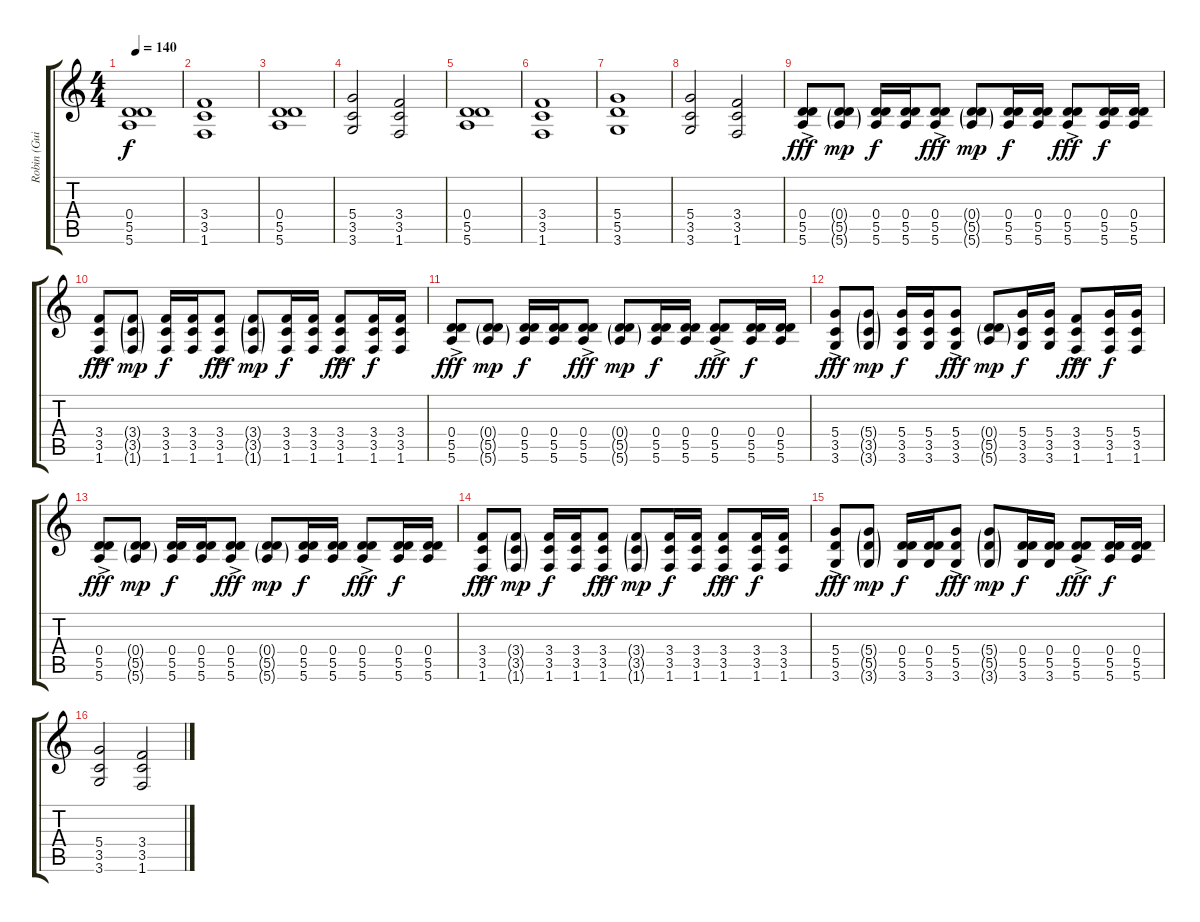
\track ("Robin (Guitar)" "Robin (Gui") {instrument distortionguitar}
\staff {score tabs}
\tuning (E4 B3 G3 D3 A2 E2) {hide}
\ts (4 4)
\tempo 140
\clef g2
\ks c
(0.4 5.5 5.6).1{dy f} |
(3.4 3.5 1.6).1 |
(0.4 5.5 5.6).1 |
(5.4 3.5 3.6).2 (3.4 3.5 1.6).2 |
(0.4 5.5 5.6).1 |
(3.4 3.5 1.6).1 |
(5.4 5.5 3.6).1 |
(5.4 3.5 3.6).2 (3.4 3.5 1.6).2 |
(0.4{ac} 5.5{ac} 5.6{ac}).8{dy fff} (0.4{g} 5.5{g} 5.6{g}).8{dy mp} (0.4 5.5 5.6).16{dy f} (0.4 5.5 5.6).16 (0.4{ac} 5.5{ac} 5.6{ac}).8{dy fff} (0.4{g} 5.5{g} 5.6{g}).8{dy mp} (0.4 5.5 5.6).16{dy f} (0.4 5.5 5.6).16 (0.4{ac} 5.5{ac} 5.6{ac}).8{dy fff} (0.4 5.5 5.6).16{dy f} (0.4 5.5 5.6).16 |
(3.4{ac} 3.5{ac} 1.6{ac}).8{dy fff} (3.4{g} 3.5{g} 1.6{g}).8{dy mp} (3.4 3.5 1.6).16{dy f} (3.4 3.5 1.6).16 (3.4{ac} 3.5{ac} 1.6{ac}).8{dy fff} (3.4{g} 3.5{g} 1.6{g}).8{dy mp} (3.4 3.5 1.6).16{dy f} (3.4 3.5 1.6).16 (3.4{ac} 3.5{ac} 1.6{ac}).8{dy fff} (3.4 3.5 1.6).16{dy f} (3.4 3.5 1.6).16 |
(0.4{ac} 5.5{ac} 5.6{ac}).8{dy fff} (0.4{g} 5.5{g} 5.6{g}).8{dy mp} (0.4 5.5 5.6).16{dy f} (0.4 5.5 5.6).16 (0.4{ac} 5.5{ac} 5.6{ac}).8{dy fff} (0.4{g} 5.5{g} 5.6{g}).8{dy mp} (0.4 5.5 5.6).16{dy f} (0.4 5.5 5.6).16 (0.4{ac} 5.5{ac} 5.6{ac}).8{dy fff} (0.4 5.5 5.6).16{dy f} (0.4 5.5 5.6).16 |
(5.4{ac} 3.5{ac} 3.6{ac}).8{dy fff} (5.4{g} 3.5{g} 3.6{g}).8{dy mp} (5.4 3.5 3.6).16{dy f} (5.4 3.5 3.6).16 (5.4{ac} 3.5{ac} 3.6{ac}).8{dy fff} (0.4{g} 5.5{g} 5.6{g}).8{dy mp} (5.4 3.5 3.6).16{dy f} (5.4 3.5 3.6).16 (3.4{ac} 3.5{ac} 1.6{ac}).8{dy fff} (5.4 3.5 1.6).16{dy f} (5.4 3.5 1.6).16 |
(0.4{ac} 5.5{ac} 5.6{ac}).8{dy fff} (0.4{g} 5.5{g} 5.6{g}).8{dy mp} (0.4 5.5 5.6).16{dy f} (0.4 5.5 5.6).16 (0.4{ac} 5.5{ac} 5.6{ac}).8{dy fff} (0.4{g} 5.5{g} 5.6{g}).8{dy mp} (0.4 5.5 5.6).16{dy f} (0.4 5.5 5.6).16 (0.4{ac} 5.5{ac} 5.6{ac}).8{dy fff} (0.4 5.5 5.6).16{dy f} (0.4 5.5 5.6).16 |
(3.4{ac} 3.5{ac} 1.6{ac}).8{dy fff} (3.4{g} 3.5{g} 1.6{g}).8{dy mp} (3.4 3.5 1.6).16{dy f} (3.4 3.5 1.6).16 (3.4{ac} 3.5{ac} 1.6{ac}).8{dy fff} (3.4{g} 3.5{g} 1.6{g}).8{dy mp} (3.4 3.5 1.6).16{dy f} (3.4 3.5 1.6).16 (3.4{ac} 3.5{ac} 1.6{ac}).8{dy fff} (3.4 3.5 1.6).16{dy f} (3.4 3.5 1.6).16 |
(5.4{ac} 5.5{ac} 3.6{ac}).8{dy fff} (5.4{g} 5.5{g} 3.6{g}).8{dy mp} (0.4 5.5 3.6).16{dy f} (0.4 5.5 3.6).16 (5.4{ac} 5.5{ac} 3.6{ac}).8{dy fff} (5.4{g} 5.5{g} 3.6{g}).8{dy mp} (0.4 5.5 3.6).16{dy f} (0.4 5.5 3.6).16 (0.4{ac} 5.5{ac} 5.6{ac}).8{dy fff} (0.4 5.5 5.6).16{dy f} (0.4 5.5 5.6).16 |
(5.4 3.5 3.6).2 (3.4 3.5 1.6).2
